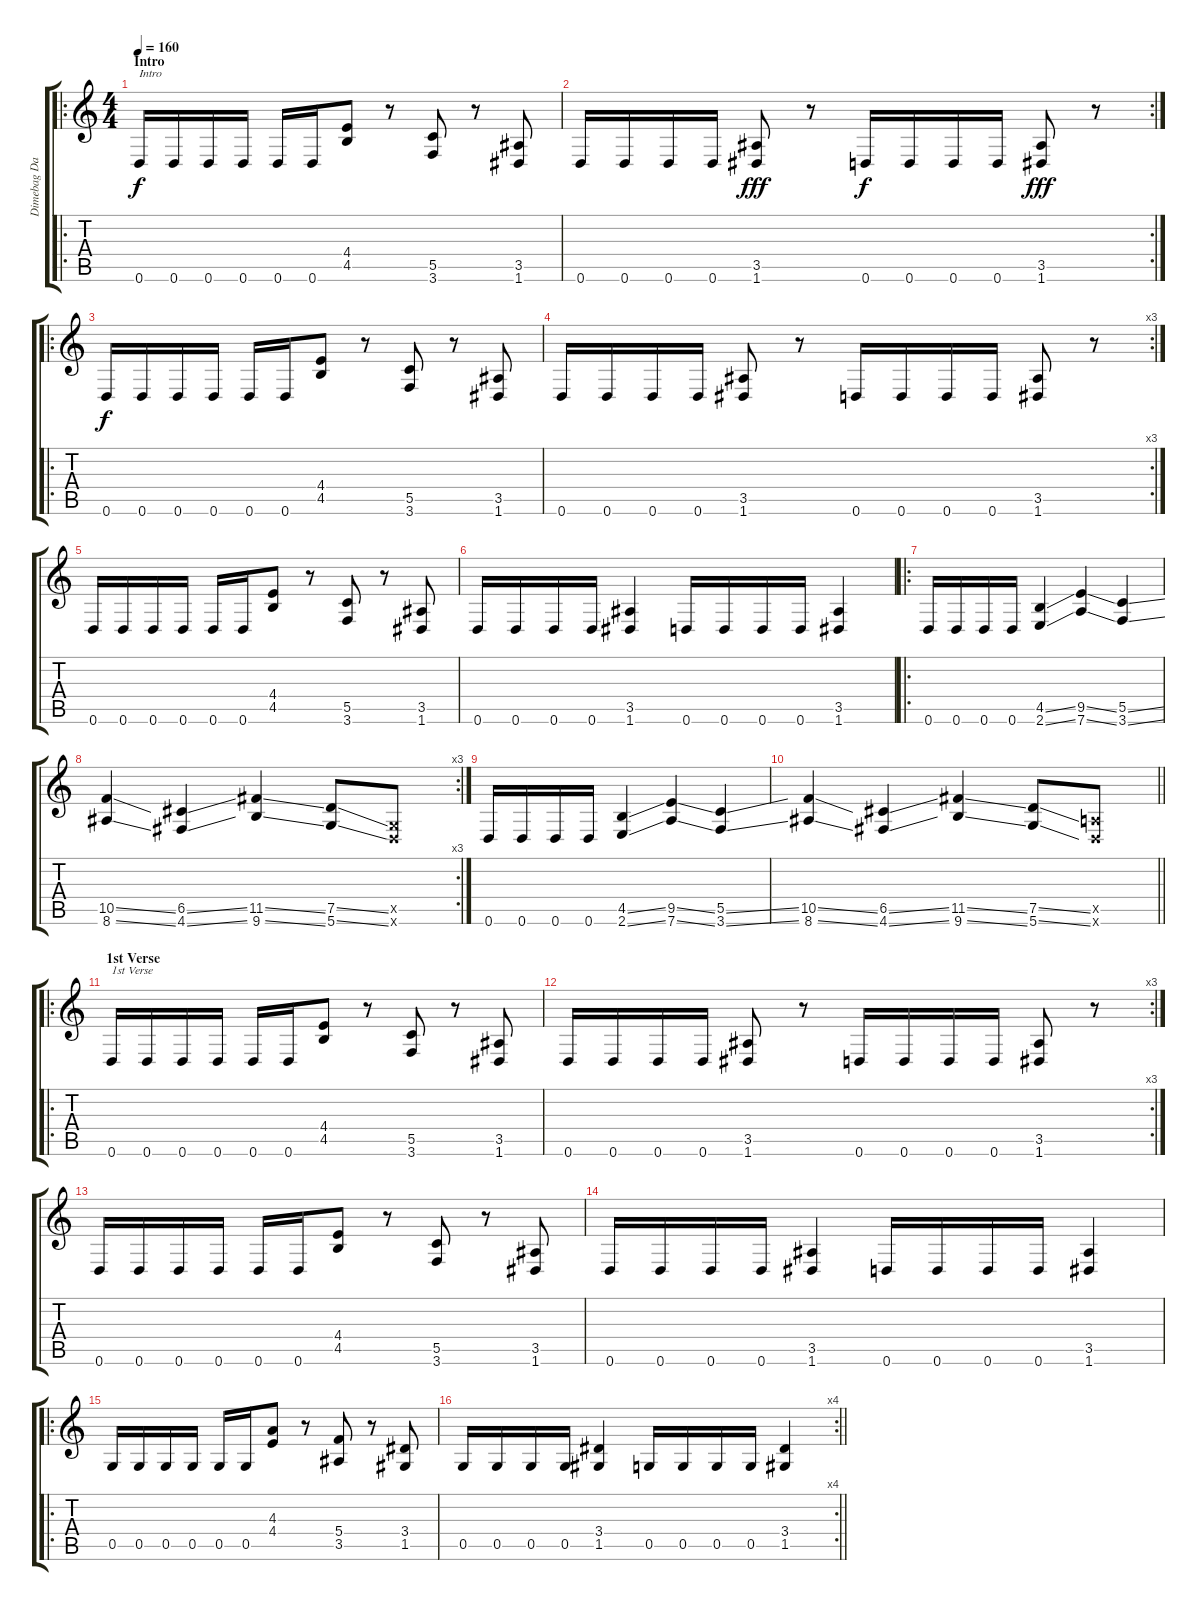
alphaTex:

\track ("Dimebag Darrell" "Dimebag Da") {instrument distortionguitar}
\staff {score tabs}
\tuning (D4 A3 F3 C3 G2 D2) {hide}
\ro
\ts (4 4)
\section ("" "Intro")
\tempo 160
\clef g2
\ks c
0.6.16{txt "Intro" dy f instrument distortionguitar} 0.6.16 0.6.16 0.6.16 0.6.16 0.6.16 (4.4 4.5).8 r.8 (5.5 3.6).8 r.8 (3.5 1.6).8 |
\rc 2
0.6.16 0.6.16 0.6.16 0.6.16 (3.5 1.6).8{dy fff balance 16} r.8{balance 8} 0.6.16{dy f} 0.6.16 0.6.16 0.6.16 (3.5 1.6).8{dy fff balance 16} r.8{balance 8} |
\ro
0.6.16{dy f} 0.6.16 0.6.16 0.6.16 0.6.16 0.6.16 (4.4 4.5).8 r.8 (5.5 3.6).8 r.8 (3.5 1.6).8 |
\rc 3
0.6.16 0.6.16 0.6.16 0.6.16 (3.5 1.6).8 r.8 0.6.16 0.6.16 0.6.16 0.6.16 (3.5 1.6).8 r.8 |
0.6.16 0.6.16 0.6.16 0.6.16 0.6.16 0.6.16 (4.4 4.5).8 r.8 (5.5 3.6).8 r.8 (3.5 1.6).8 |
0.6.16 0.6.16 0.6.16 0.6.16 (3.5 1.6).4 0.6.16 0.6.16 0.6.16 0.6.16 (3.5 1.6).4 |
\ro
0.6.16 0.6.16 0.6.16 0.6.16 (4.5{ss} 2.6{ss}).4 (9.5{ss} 7.6{ss}).4 (5.5{ss} 3.6{ss}).4 |
\rc 3
(10.5{ss} 8.6{ss}).4 (6.5{ss} 4.6{ss}).4 (11.5{ss} 9.6{ss}).4 (7.5{ss} 5.6{ss}).8 (0.5{x} 0.6{x}).8 |
0.6.16 0.6.16 0.6.16 0.6.16 (4.5{ss} 2.6{ss}).4 (9.5{ss} 7.6{ss}).4 (5.5{ss} 3.6{ss}).4 |
\barLineRight lightlight
(10.5{ss} 8.6{ss}).4 (6.5{ss} 4.6{ss}).4 (11.5{ss} 9.6{ss}).4 (7.5{ss} 5.6{ss}).8 (2.5{x} 0.6{x}).8 |
\ro
\section ("" "1st Verse")
0.6.16{txt "1st Verse"} 0.6.16 0.6.16 0.6.16 0.6.16 0.6.16 (4.4 4.5).8 r.8 (5.5 3.6).8 r.8 (3.5 1.6).8 |
\rc 3
0.6.16 0.6.16 0.6.16 0.6.16 (3.5 1.6).8 r.8 0.6.16 0.6.16 0.6.16 0.6.16 (3.5 1.6).8 r.8 |
0.6.16 0.6.16 0.6.16 0.6.16 0.6.16 0.6.16 (4.4 4.5).8 r.8 (5.5 3.6).8 r.8 (3.5 1.6).8 |
0.6.16 0.6.16 0.6.16 0.6.16 (3.5 1.6).4 0.6.16 0.6.16 0.6.16 0.6.16 (3.5 1.6).4 |
\ro
0.5.16 0.5.16 0.5.16 0.5.16 0.5.16 0.5.16 (4.3 4.4).8 r.8 (5.4 3.5).8 r.8 (3.4 1.5).8 |
\rc 4
\barLineRight lightlight
0.5.16 0.5.16 0.5.16 0.5.16 (3.4 1.5).4 0.5.16 0.5.16 0.5.16 0.5.16 (3.4 1.5).4
